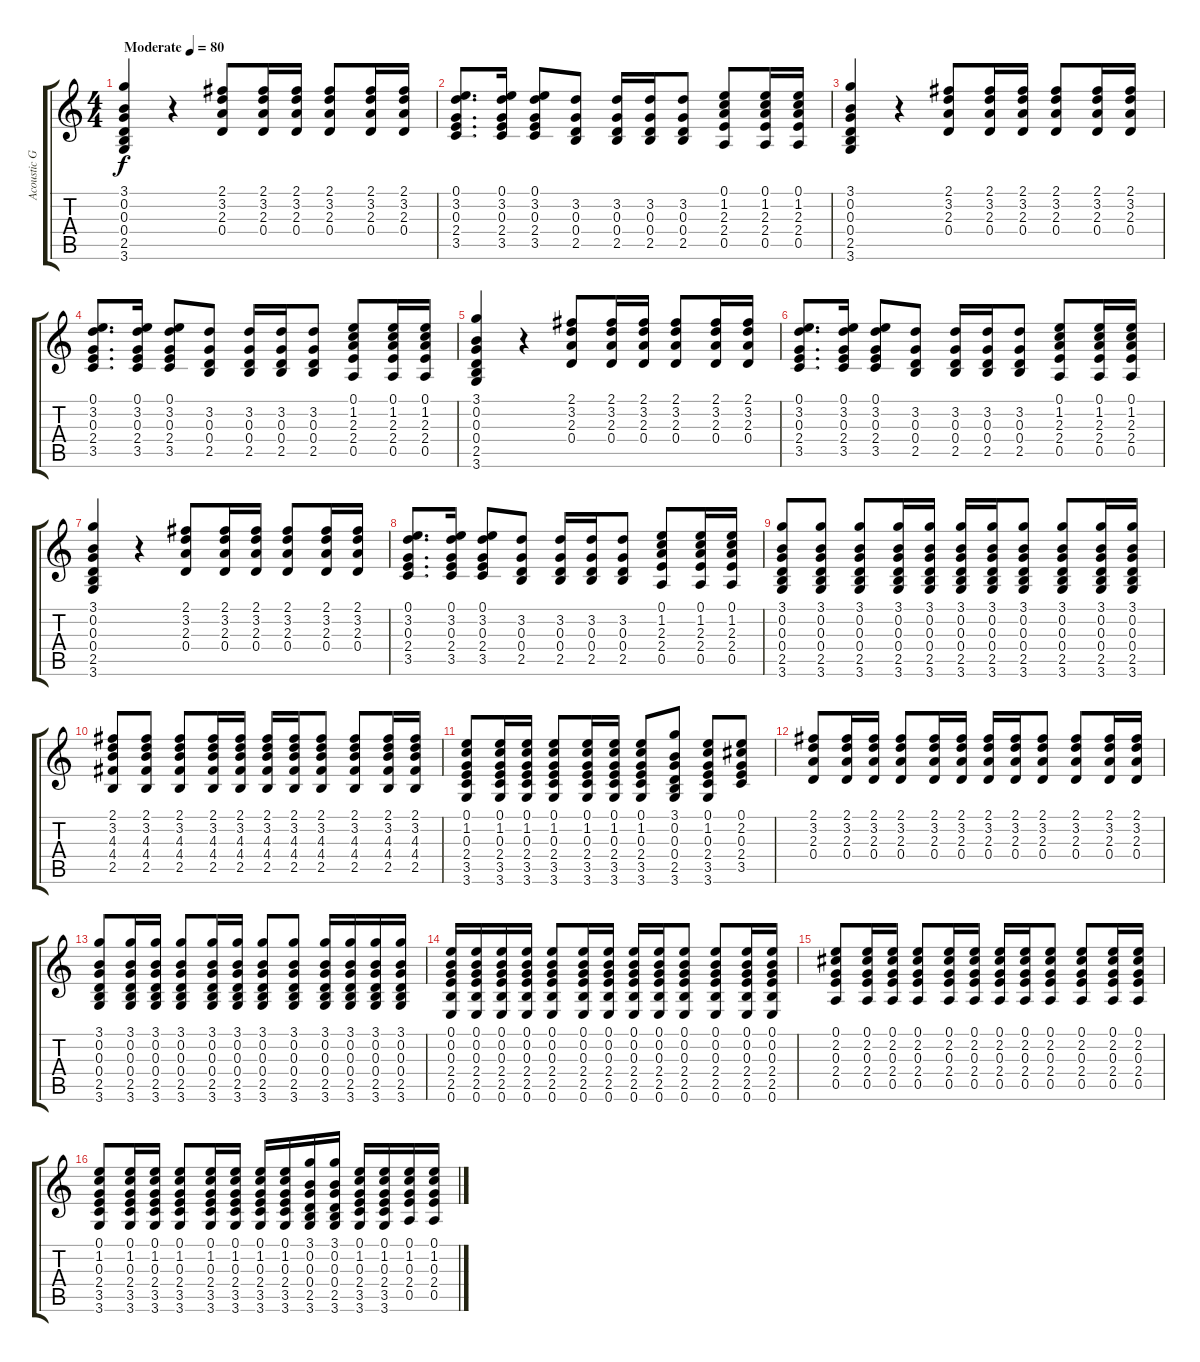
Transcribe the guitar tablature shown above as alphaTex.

\track ("Acoustic Guitar" "Acoustic G") {instrument acousticguitarsteel}
\staff {score tabs}
\tuning (E4 B3 G3 D3 A2 E2) {hide}
\ts (4 4)
\tempo (80 "Moderate")
\clef g2
\ks c
(3.1 0.2 0.3 0.4 2.5 3.6).4{dy f instrument acousticguitarsteel} r.4 (2.1 3.2 2.3 0.4).8 (2.1 3.2 2.3 0.4).16 (2.1 3.2 2.3 0.4).16 (2.1 3.2 2.3 0.4).8 (2.1 3.2 2.3 0.4).16 (2.1 3.2 2.3 0.4).16 |
(0.1 3.2 0.3 2.4 3.5).8{d} (0.1 3.2 0.3 2.4 3.5).16 (0.1 3.2 0.3 2.4 3.5).8 (3.2 0.3 0.4 2.5).8 (3.2 0.3 0.4 2.5).16 (3.2 0.3 0.4 2.5).16 (3.2 0.3 0.4 2.5).8 (0.1 1.2 2.3 2.4 0.5).8 (0.1 1.2 2.3 2.4 0.5).16 (0.1 1.2 2.3 2.4 0.5).16 |
(3.1 0.2 0.3 0.4 2.5 3.6).4 r.4 (2.1 3.2 2.3 0.4).8 (2.1 3.2 2.3 0.4).16 (2.1 3.2 2.3 0.4).16 (2.1 3.2 2.3 0.4).8 (2.1 3.2 2.3 0.4).16 (2.1 3.2 2.3 0.4).16 |
(0.1 3.2 0.3 2.4 3.5).8{d} (0.1 3.2 0.3 2.4 3.5).16 (0.1 3.2 0.3 2.4 3.5).8 (3.2 0.3 0.4 2.5).8 (3.2 0.3 0.4 2.5).16 (3.2 0.3 0.4 2.5).16 (3.2 0.3 0.4 2.5).8 (0.1 1.2 2.3 2.4 0.5).8 (0.1 1.2 2.3 2.4 0.5).16 (0.1 1.2 2.3 2.4 0.5).16 |
(3.1 0.2 0.3 0.4 2.5 3.6).4 r.4 (2.1 3.2 2.3 0.4).8 (2.1 3.2 2.3 0.4).16 (2.1 3.2 2.3 0.4).16 (2.1 3.2 2.3 0.4).8 (2.1 3.2 2.3 0.4).16 (2.1 3.2 2.3 0.4).16 |
(0.1 3.2 0.3 2.4 3.5).8{d} (0.1 3.2 0.3 2.4 3.5).16 (0.1 3.2 0.3 2.4 3.5).8 (3.2 0.3 0.4 2.5).8 (3.2 0.3 0.4 2.5).16 (3.2 0.3 0.4 2.5).16 (3.2 0.3 0.4 2.5).8 (0.1 1.2 2.3 2.4 0.5).8 (0.1 1.2 2.3 2.4 0.5).16 (0.1 1.2 2.3 2.4 0.5).16 |
(3.1 0.2 0.3 0.4 2.5 3.6).4 r.4 (2.1 3.2 2.3 0.4).8 (2.1 3.2 2.3 0.4).16 (2.1 3.2 2.3 0.4).16 (2.1 3.2 2.3 0.4).8 (2.1 3.2 2.3 0.4).16 (2.1 3.2 2.3 0.4).16 |
(0.1 3.2 0.3 2.4 3.5).8{d} (0.1 3.2 0.3 2.4 3.5).16 (0.1 3.2 0.3 2.4 3.5).8 (3.2 0.3 0.4 2.5).8 (3.2 0.3 0.4 2.5).16 (3.2 0.3 0.4 2.5).16 (3.2 0.3 0.4 2.5).8 (0.1 1.2 2.3 2.4 0.5).8 (0.1 1.2 2.3 2.4 0.5).16 (0.1 1.2 2.3 2.4 0.5).16 |
(3.1 0.2 0.3 0.4 2.5 3.6).8 (3.1 0.2 0.3 0.4 2.5 3.6).8 (3.1 0.2 0.3 0.4 2.5 3.6).8 (3.1 0.2 0.3 0.4 2.5 3.6).16 (3.1 0.2 0.3 0.4 2.5 3.6).16 (3.1 0.2 0.3 0.4 2.5 3.6).16 (3.1 0.2 0.3 0.4 2.5 3.6).16 (3.1 0.2 0.3 0.4 2.5 3.6).8 (3.1 0.2 0.3 0.4 2.5 3.6).8 (3.1 0.2 0.3 0.4 2.5 3.6).16 (3.1 0.2 0.3 0.4 2.5 3.6).16 |
(2.1 3.2 4.3 4.4 2.5).8 (2.1 3.2 4.3 4.4 2.5).8 (2.1 3.2 4.3 4.4 2.5).8 (2.1 3.2 4.3 4.4 2.5).16 (2.1 3.2 4.3 4.4 2.5).16 (2.1 3.2 4.3 4.4 2.5).16 (2.1 3.2 4.3 4.4 2.5).16 (2.1 3.2 4.3 4.4 2.5).8 (2.1 3.2 4.3 4.4 2.5).8 (2.1 3.2 4.3 4.4 2.5).16 (2.1 3.2 4.3 4.4 2.5).16 |
(0.1 1.2 0.3 2.4 3.5 3.6).8 (0.1 1.2 0.3 2.4 3.5 3.6).16 (0.1 1.2 0.3 2.4 3.5 3.6).16 (0.1 1.2 0.3 2.4 3.5 3.6).8 (0.1 1.2 0.3 2.4 3.5 3.6).16 (0.1 1.2 0.3 2.4 3.5 3.6).16 (0.1 1.2 0.3 2.4 3.5 3.6).8 (3.1 0.2 0.3 0.4 2.5 3.6).8 (0.1 1.2 0.3 2.4 3.5 3.6).8 (0.1 2.2 0.3 2.4 3.5).8 |
(2.1 3.2 2.3 0.4).8 (2.1 3.2 2.3 0.4).16 (2.1 3.2 2.3 0.4).16 (2.1 3.2 2.3 0.4).8 (2.1 3.2 2.3 0.4).16 (2.1 3.2 2.3 0.4).16 (2.1 3.2 2.3 0.4).16 (2.1 3.2 2.3 0.4).16 (2.1 3.2 2.3 0.4).8 (2.1 3.2 2.3 0.4).8 (2.1 3.2 2.3 0.4).16 (2.1 3.2 2.3 0.4).16 |
(3.1 0.2 0.3 0.4 2.5 3.6).8 (3.1 0.2 0.3 0.4 2.5 3.6).16 (3.1 0.2 0.3 0.4 2.5 3.6).16 (3.1 0.2 0.3 0.4 2.5 3.6).8 (3.1 0.2 0.3 0.4 2.5 3.6).16 (3.1 0.2 0.3 0.4 2.5 3.6).16 (3.1 0.2 0.3 0.4 2.5 3.6).8 (3.1 0.2 0.3 0.4 2.5 3.6).8 (3.1 0.2 0.3 0.4 2.5 3.6).16 (3.1 0.2 0.3 0.4 2.5 3.6).16 (3.1 0.2 0.3 0.4 2.5 3.6).16 (3.1 0.2 0.3 0.4 2.5 3.6).16 |
(0.1 0.2 0.3 2.4 2.5 0.6).16 (0.1 0.2 0.3 2.4 2.5 0.6).16 (0.1 0.2 0.3 2.4 2.5 0.6).16 (0.1 0.2 0.3 2.4 2.5 0.6).16 (0.1 0.2 0.3 2.4 2.5 0.6).8 (0.1 0.2 0.3 2.4 2.5 0.6).16 (0.1 0.2 0.3 2.4 2.5 0.6).16 (0.1 0.2 0.3 2.4 2.5 0.6).16 (0.1 0.2 0.3 2.4 2.5 0.6).16 (0.1 0.2 0.3 2.4 2.5 0.6).8 (0.1 0.2 0.3 2.4 2.5 0.6).8 (0.1 0.2 0.3 2.4 2.5 0.6).16 (0.1 0.2 0.3 2.4 2.5 0.6).16 |
(0.1 2.2 0.3 2.4 0.5).8 (0.1 2.2 0.3 2.4 0.5).16 (0.1 2.2 0.3 2.4 0.5).16 (0.1 2.2 0.3 2.4 0.5).8 (0.1 2.2 0.3 2.4 0.5).16 (0.1 2.2 0.3 2.4 0.5).16 (0.1 2.2 0.3 2.4 0.5).16 (0.1 2.2 0.3 2.4 0.5).16 (0.1 2.2 0.3 2.4 0.5).8 (0.1 2.2 0.3 2.4 0.5).8 (0.1 2.2 0.3 2.4 0.5).16 (0.1 2.2 0.3 2.4 0.5).16 |
(0.1 1.2 0.3 2.4 3.5 3.6).8 (0.1 1.2 0.3 2.4 3.5 3.6).16 (0.1 1.2 0.3 2.4 3.5 3.6).16 (0.1 1.2 0.3 2.4 3.5 3.6).8 (0.1 1.2 0.3 2.4 3.5 3.6).16 (0.1 1.2 0.3 2.4 3.5 3.6).16 (0.1 1.2 0.3 2.4 3.5 3.6).16 (0.1 1.2 0.3 2.4 3.5 3.6).16 (3.1 0.2 0.3 0.4 2.5 3.6).16 (3.1 0.2 0.3 0.4 2.5 3.6).16 (0.1 1.2 0.3 2.4 3.5 3.6).16 (0.1 1.2 0.3 2.4 3.5 3.6).16 (0.1 1.2 0.3 2.4 0.5).16 (0.1 1.2 0.3 2.4 0.5).16
